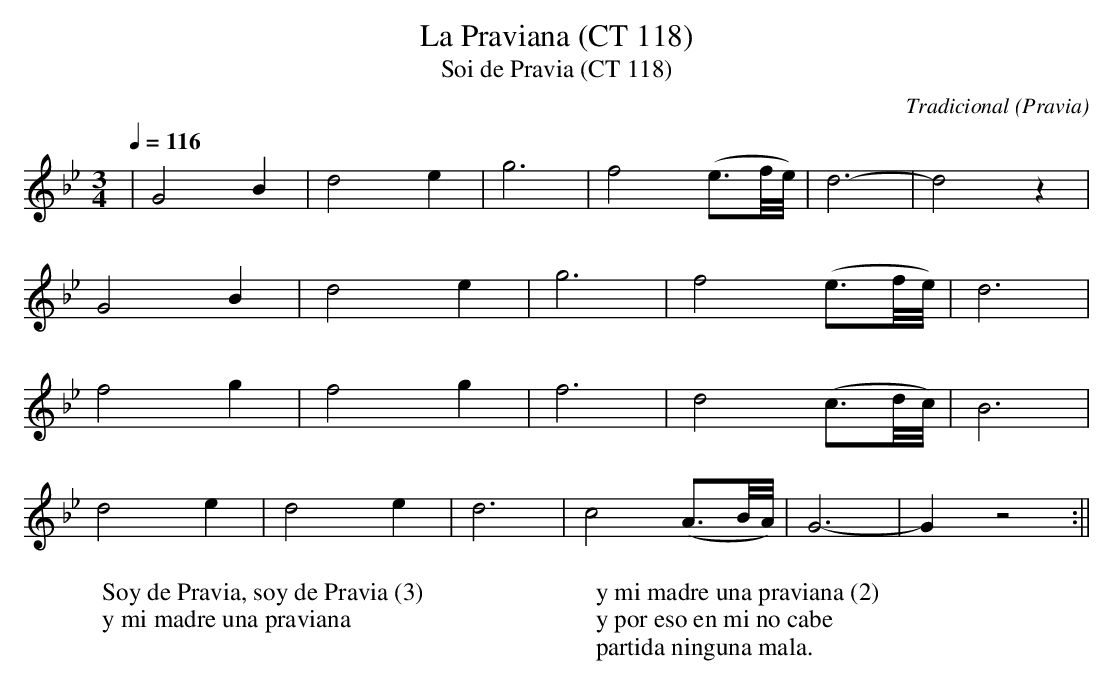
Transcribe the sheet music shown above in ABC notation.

X:1
T:La Praviana (CT 118)
T:Soi de Pravia (CT 118)
C:Tradicional
O:Pravia
M:3/4
L:1/8
Q:1/4=116
K:Gm
|G4 B2|d4 e2|g6|f4 (e3/2f/4e/4)|d6-|d4 z2|
G4 B2|d4 e2|g6|f4 (e3/2f/4e/4)|d6|
f4 g2|f4 g2|f6|d4 (c3/2d/4c/4)|B6|
d4 e2|d4 e2|d6|c4 (A3/2B/4A/4)|G6-|G2 z4 :||
W:Soy de Pravia, soy de Pravia (3)
W:y mi madre una praviana
W:
W:y mi madre una praviana (2)
W:y por eso en mi no cabe
W:partida ninguna mala.
W:
